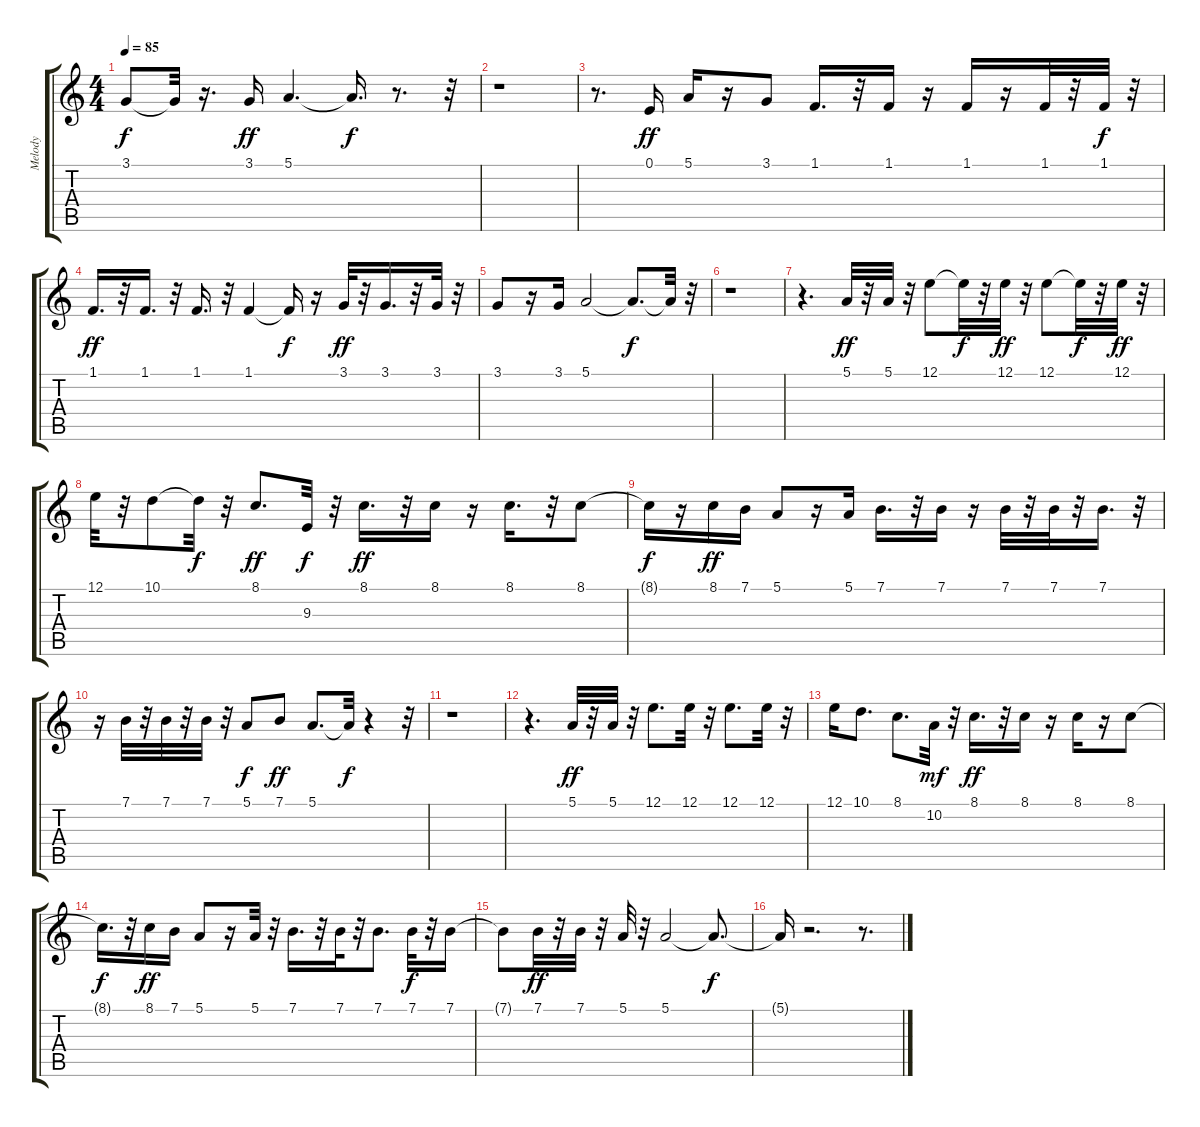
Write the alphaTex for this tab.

\track ("Melody" "Melody") {instrument shakuhachi}
\staff {score tabs}
\tuning (E4 B3 G3 D3 A2 E2) {hide}
\ts (4 4)
\tempo 85
\clef g2
\ks c
3.1{t}.8{dy f} 3.1{t}.32 r.16{d} 3.1.16{dy ff} 5.1.4{d} 5.1{t}.16{d dy f} r.8{d} r.32 |
r.1 |
r.8{d} 0.1.16{dy ff} 5.1.16 r.16 3.1.8 1.1.16{d} r.32 1.1.16 r.16 1.1.16 r.16 1.1.32 r.32 1.1.32{dy f} r.32 |
1.1.16{d dy ff} r.32 1.1.16{d} r.32 1.1.16{d} r.32 1.1.4 1.1{t}.16{dy f} r.16 3.1.32{dy ff} r.32 3.1.16{d} r.32 3.1.32 r.32 |
3.1.8 r.16 3.1.16 5.1.2 5.1{t}.8{d dy f} 5.1{t}.32 r.32 |
r.1 |
r.4{d} 5.1.32{dy ff} r.32 5.1.32 r.32 12.1.8 12.1{t}.32{dy f} r.32 12.1.32{dy ff} r.32 12.1.8 12.1{t}.32{dy f} r.32 12.1.32{dy ff} r.32 |
12.1.32 r.32 10.1.8 10.1{t}.32{dy f} r.32 8.1.8{d dy ff} 9.3.32{dy f} r.32 8.1.16{d dy ff} r.32 8.1.16 r.16 8.1.16{d} r.32 8.1.8 |
8.1{t}.16{dy f} r.16 8.1.16{dy ff} 7.1.16 5.1.8 r.16 5.1.16 7.1.16{d} r.32 7.1.16 r.16 7.1.32 r.32 7.1.32 r.32 7.1.16{d} r.32 |
r.16 7.1.32 r.32 7.1.32 r.32 7.1.32 r.32 5.1.8{dy f} 7.1.8{dy ff} 5.1.8{d} 5.1{t}.32{dy f} r.4 r.32 |
r.1 |
r.4{d} 5.1.32{dy ff} r.32 5.1.32 r.32 12.1.8{d} 12.1.32 r.32 12.1.8{d} 12.1.32 r.32 |
12.1.16 10.1.8{d} 8.1.8{d} 10.2.32{dy mf} r.32 8.1.16{d dy ff} r.32 8.1.16 r.16 8.1.16 r.16 8.1.8 |
8.1{t}.16{d dy f} r.32 8.1.16{dy ff} 7.1.16 5.1.8 r.16 5.1.32 r.32 7.1.16{d} r.32 7.1.32 r.32 7.1.8{d} 7.1.32{dy f} r.32 7.1.16 |
7.1{t}.8 7.1.32{dy ff} r.32 7.1.32 r.32 5.1.32 r.32 5.1.2 5.1{t}.8{d dy f} |
5.1{t}.16 r.2{d} r.8{d}
